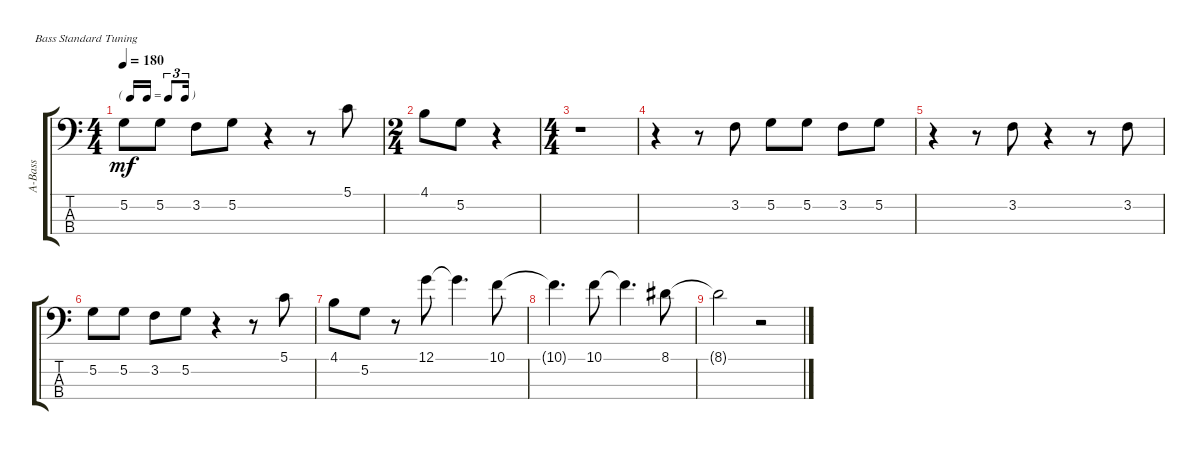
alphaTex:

\defaultSystemsLayout 4
\bracketExtendMode groupsimilarinstruments
\otherSystemsTrackNameOrientation horizontal
\track ("Acoustic Bass" "A-Bass") {instrument acousticbass}
\staff {score tabs}
\tuning (G2 D2 A1 E1)
\ts (4 4)
\tf triplet16th
\tempo 180
\clef f4
\ks c
5.2.8{dy mf} 5.2.8 3.2.8 5.2.8 r.4 r.8 5.1.8 |
\ts (2 4)
4.1.8 5.2.8 r.4 |
\ts (4 4)
r.1 |
r.4 r.8 3.2.8 5.2.8 5.2.8 3.2.8 5.2.8 |
r.4 r.8 3.2.8 r.4 r.8 3.2.8 |
5.2.8 5.2.8 3.2.8 5.2.8 r.4 r.8 5.1.8 |
4.1.8 5.2.8 r.8 12.1.8 12.1{t}.4{d} 10.1.8 |
10.1{t}.4{d} 10.1.8 10.1{t}.4{d} 8.1{acc #}.8 |
8.1{t acc #}.2 r.2
